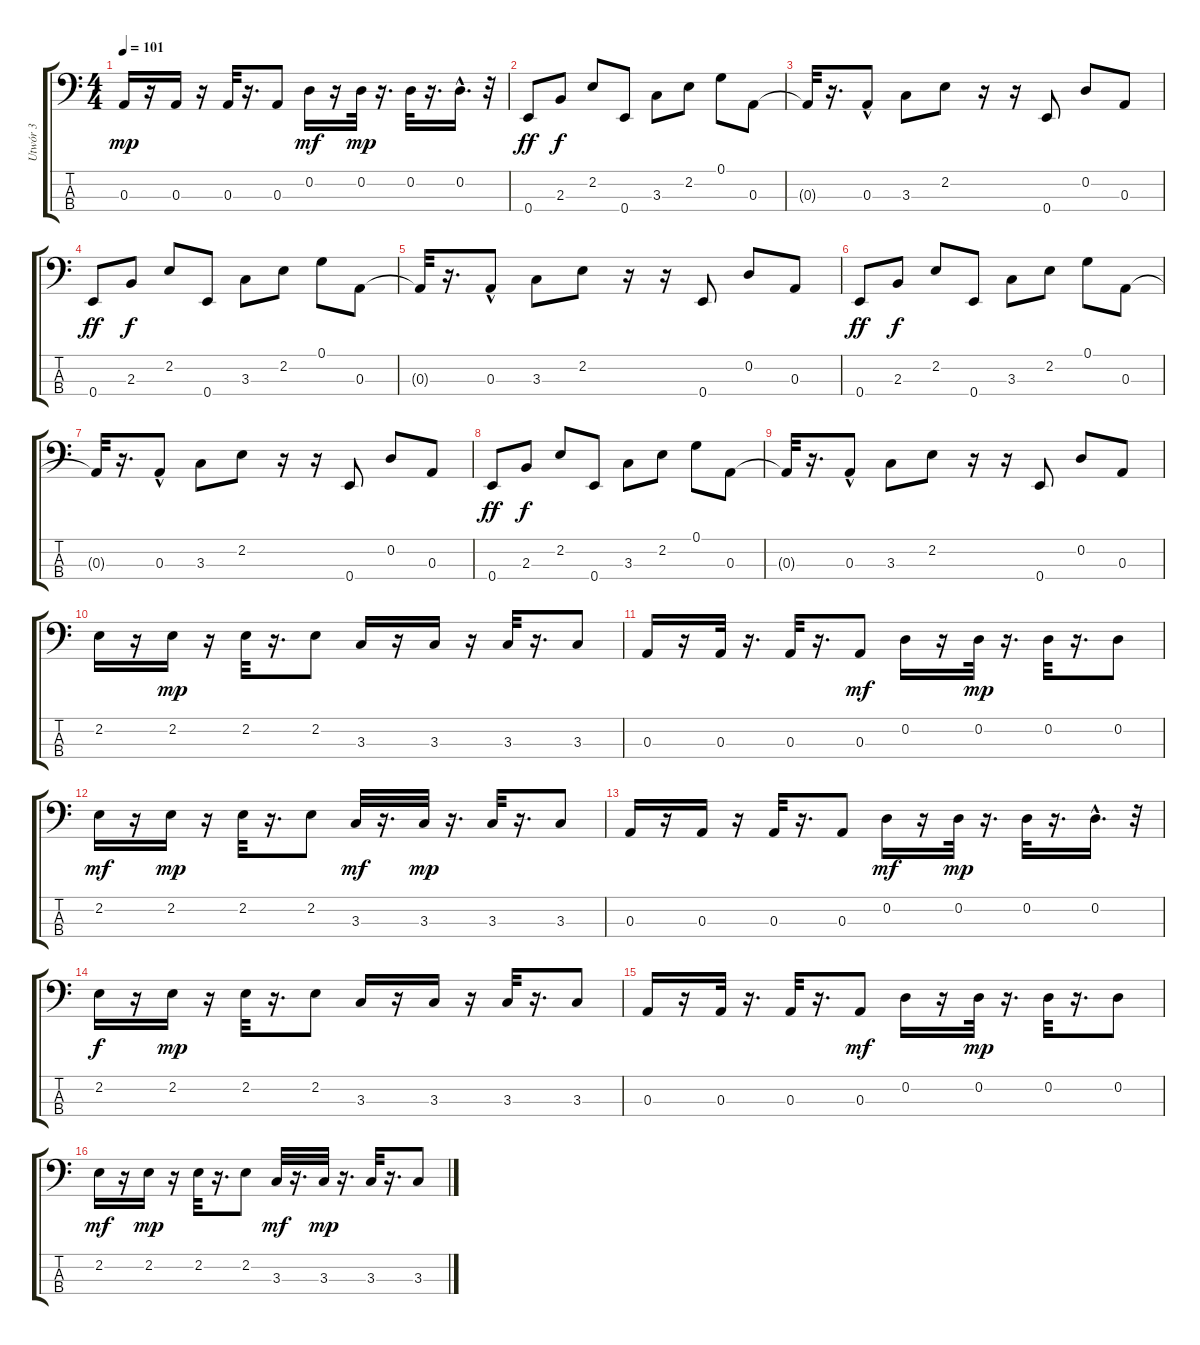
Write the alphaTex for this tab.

\track ("Utwór 3" "Utwór 3") {instrument electricbassfinger}
\staff {score tabs}
\tuning (G2 D2 A1 E1) {hide}
\ts (4 4)
\tempo 101
\clef f4
\ks c
0.3.16{dy mp} r.16 0.3.16 r.16 0.3.32 r.16{d} 0.3.8 0.2.16{dy mf} r.16 0.2.32{dy mp} r.16{d} 0.2.32 r.16{d} 0.2{hac}.16{d} r.32 |
0.4.8{dy ff} 2.3.8{dy f} 2.2.8 0.4.8 3.3.8 2.2.8 0.1.8 0.3.8 |
0.3{t}.32 r.16{d} 0.3{hac}.8 3.3.8 2.2.8 r.16 r.16 0.4.8 0.2.8 0.3.8 |
0.4.8{dy ff} 2.3.8{dy f} 2.2.8 0.4.8 3.3.8 2.2.8 0.1.8 0.3.8 |
0.3{t}.32 r.16{d} 0.3{hac}.8 3.3.8 2.2.8 r.16 r.16 0.4.8 0.2.8 0.3.8 |
0.4.8{dy ff} 2.3.8{dy f} 2.2.8 0.4.8 3.3.8 2.2.8 0.1.8 0.3.8 |
0.3{t}.32 r.16{d} 0.3{hac}.8 3.3.8 2.2.8 r.16 r.16 0.4.8 0.2.8 0.3.8 |
0.4.8{dy ff} 2.3.8{dy f} 2.2.8 0.4.8 3.3.8 2.2.8 0.1.8 0.3.8 |
0.3{t}.32 r.16{d} 0.3{hac}.8 3.3.8 2.2.8 r.16 r.16 0.4.8 0.2.8 0.3.8 |
2.2.16 r.16 2.2.16{dy mp} r.16 2.2.32 r.16{d} 2.2.8 3.3.16 r.16 3.3.16 r.16 3.3.32 r.16{d} 3.3.8 |
0.3.16 r.16 0.3.32 r.16{d} 0.3.32 r.16{d} 0.3.8{dy mf} 0.2.16 r.16 0.2.32{dy mp} r.16{d} 0.2.32 r.16{d} 0.2.8 |
2.2.16{dy mf} r.16 2.2.16{dy mp} r.16 2.2.32 r.16{d} 2.2.8 3.3.32{dy mf} r.16{d} 3.3.32{dy mp} r.16{d} 3.3.32 r.16{d} 3.3.8 |
0.3.16 r.16 0.3.16 r.16 0.3.32 r.16{d} 0.3.8 0.2.16{dy mf} r.16 0.2.32{dy mp} r.16{d} 0.2.32 r.16{d} 0.2{hac}.16{d} r.32 |
2.2.16{dy f} r.16 2.2.16{dy mp} r.16 2.2.32 r.16{d} 2.2.8 3.3.16 r.16 3.3.16 r.16 3.3.32 r.16{d} 3.3.8 |
0.3.16 r.16 0.3.32 r.16{d} 0.3.32 r.16{d} 0.3.8{dy mf} 0.2.16 r.16 0.2.32{dy mp} r.16{d} 0.2.32 r.16{d} 0.2.8 |
2.2.16{dy mf} r.16 2.2.16{dy mp} r.16 2.2.32 r.16{d} 2.2.8 3.3.32{dy mf} r.16{d} 3.3.32{dy mp} r.16{d} 3.3.32 r.16{d} 3.3.8
